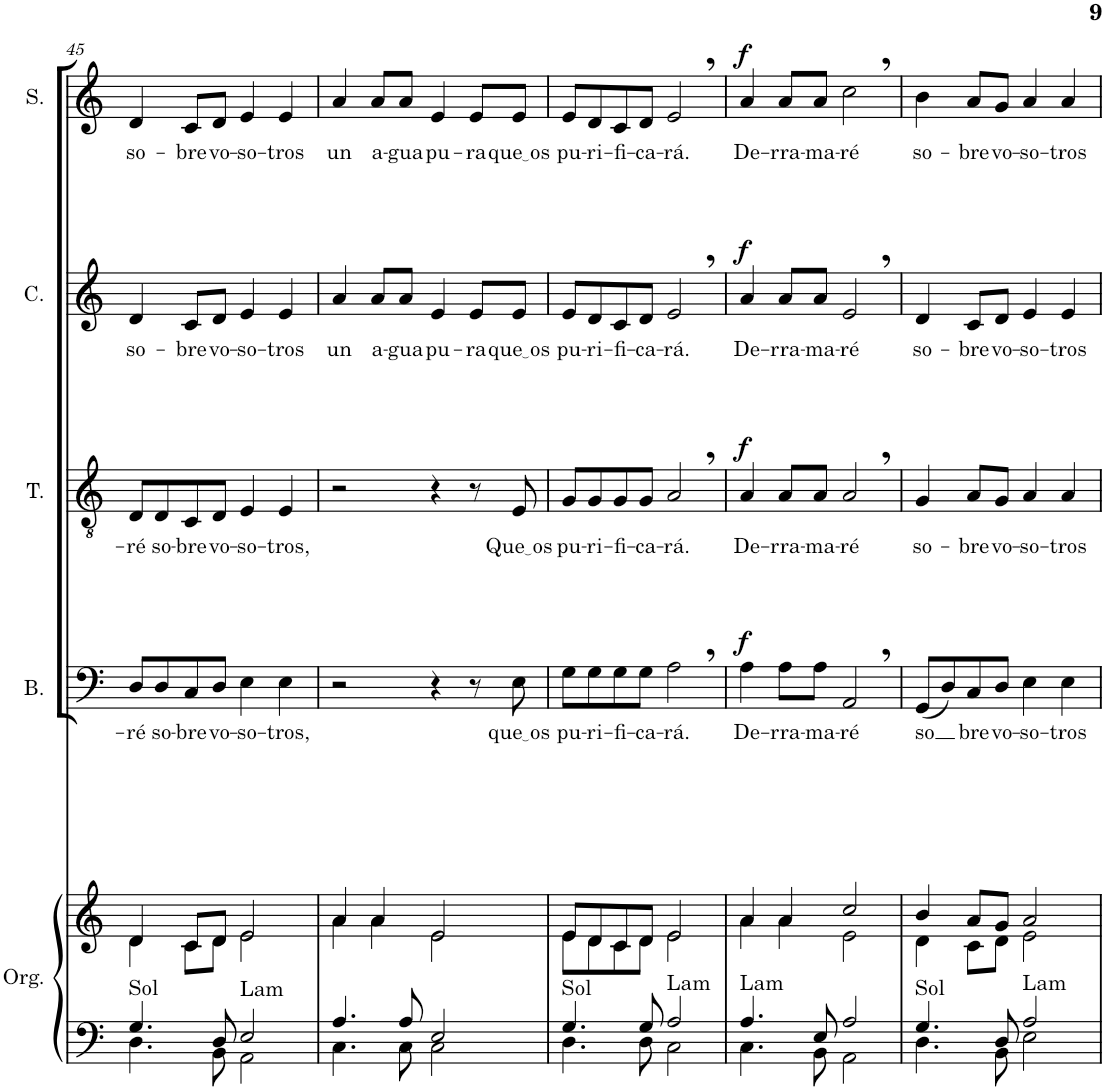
**kern	**kern	**harte	**kern	**text	**dynam	**kern	**text	**dynam	**kern	**text	**dynam	**kern	**text	**dynam
*part5	*part5	*part5	*part4	*part4	*part4	*part3	*part3	*part3	*part2	*part2	*part2	*part1	*part1	*part1
*staff6	*staff5	*	*staff4	*staff4	*staff4	*staff3	*staff3	*staff3	*staff2	*staff2	*staff2	*staff1	*staff1	*staff1
*I"Órgano	*	*	*I"Bajo	*	*	*I"Tenor	*	*	*I"Contralto	*	*	*I"Soprano	*	*
*	*	*	*I'B.	*	*	*I'T.	*	*	*I'C.	*	*	*I'S.	*	*
!!LO:PB:g=z
*clefF4	*clefG2	*	*clefF4	*	*	*clefGv2	*	*	*clefG2	*	*	*clefG2	*	*
*k[]	*k[]	*	*k[]	*	*	*k[]	*	*	*k[]	*	*	*k[]	*	*
*M4/4	*M4/4	*	*M4/4	*	*	*M4/4	*	*	*M4/4	*	*	*M4/4	*	*
=45	=45	=45	=45	=45	=45	=45	=45	=45	=45	=45	=45	=45	=45	=45
*^	*^	*	*	*	*	*	*	*	*	*	*	*	*	*
!	!	!	!	!LO:H:kt=Sol	!	!LO:LY:b	!	!	!LO:LY:b	!	!	!LO:LY:b	!	!	!LO:LY:b	!
4.G/	4.D\	4d/	4d\	N	8D/L	-ré	.	8D/L	-ré	.	4d/	so-	.	4d/	so-	.
!	!	!	!	!	!	!LO:LY:b	!	!	!LO:LY:b	!	!	!	!	!	!	!
.	.	.	.	.	8D/	so-	.	8D/	so-	.	.	.	.	.	.	.
!	!	!	!	!	!	!LO:LY:b	!	!	!LO:LY:b	!	!	!LO:LY:b	!	!	!LO:LY:b	!
.	.	8c/L	8c\L	.	8C/	-bre	.	8C/	-bre	.	8c/L	-bre	.	8c/L	-bre	.
!	!	!	!	!	!	!LO:LY:b	!	!	!LO:LY:b	!	!	!LO:LY:b	!	!	!LO:LY:b	!
8D/	8BB\	8d/J	8d\J	.	8D/J	vo-	.	8D/J	vo-	.	8d/J	vo-	.	8d/J	vo-	.
!	!	!	!	!LO:H:kt=Lam	!	!LO:LY:b	!	!	!LO:LY:b	!	!	!LO:LY:b	!	!	!LO:LY:b	!
2E/	2AA\	2e/	2e\	N	4E\	-so-	.	4E/	-so-	.	4e/	-so-	.	4e/	-so-	.
!	!	!	!	!	!	!LO:LY:b	!	!	!LO:LY:b	!	!	!LO:LY:b	!	!	!LO:LY:b	!
.	.	.	.	.	4E\	-tros,	.	4E/	-tros,	.	4e/	-tros	.	4e/	-tros	.
=46	=46	=46	=46	=46	=46	=46	=46	=46	=46	=46	=46	=46	=46	=46	=46	=46
!	!	!	!	!	!	!	!	!	!	!	!	!LO:LY:b	!	!	!LO:LY:b	!
4.A/	4.C\	4a/	4a\	.	2r	.	.	2r	.	.	4a/	un	.	4a/	un	.
!	!	!	!	!	!	!	!	!	!	!	!	!LO:LY:b	!	!	!LO:LY:b	!
.	.	4a/	4a\	.	.	.	.	.	.	.	8a/L	a-	.	8a/L	a-	.
!	!	!	!	!	!	!	!	!	!	!	!	!LO:LY:b	!	!	!LO:LY:b	!
8A/	8C\	.	.	.	.	.	.	.	.	.	8a/J	-gua	.	8a/J	-gua	.
!	!	!	!	!	!	!	!	!	!	!	!	!LO:LY:b	!	!	!LO:LY:b	!
2E/	2C\	2e/	2e\	.	4r	.	.	4r	.	.	4e/	pu-	.	4e/	pu-	.
!	!	!	!	!	!	!	!	!	!	!	!	!LO:LY:b	!	!	!LO:LY:b	!
.	.	.	.	.	8r	.	.	8r	.	.	8e/L	-ra	.	8e/L	-ra	.
!	!	!	!	!	!	!LO:LY:b	!	!	!LO:LY:b	!	!	!LO:LY:b	!	!	!LO:LY:b	!
.	.	.	.	.	8E\	que os	.	8E/	Que os	.	8e/J	que os	.	8e/J	que os	.
=47	=47	=47	=47	=47	=47	=47	=47	=47	=47	=47	=47	=47	=47	=47	=47	=47
!	!	!	!	!LO:H:kt=Sol	!	!LO:LY:b	!	!	!LO:LY:b	!	!	!LO:LY:b	!	!	!LO:LY:b	!
4.G/	4.D\	8e/L	8e\L	N	8G\L	pu-	.	8G/L	pu-	.	8e/L	pu-	.	8e/L	pu-	.
!	!	!	!	!	!	!LO:LY:b	!	!	!LO:LY:b	!	!	!LO:LY:b	!	!	!LO:LY:b	!
.	.	8d/	8d\	.	8G\	-ri-	.	8G/	-ri-	.	8d/	-ri-	.	8d/	-ri-	.
!	!	!	!	!	!	!LO:LY:b	!	!	!LO:LY:b	!	!	!LO:LY:b	!	!	!LO:LY:b	!
.	.	8c/	8c\	.	8G\	-fi-	.	8G/	-fi-	.	8c/	-fi-	.	8c/	-fi-	.
!	!	!	!	!	!	!LO:LY:b	!	!	!LO:LY:b	!	!	!LO:LY:b	!	!	!LO:LY:b	!
8G/	8D\	8d/J	8d\J	.	8G\J	-ca-	.	8G/J	-ca-	.	8d/J	-ca-	.	8d/J	-ca-	.
!	!	!	!	!LO:H:kt=Lam	!	!LO:LY:b	!	!	!LO:LY:b	!	!	!LO:LY:b	!	!	!LO:LY:b	!
2A/	2C\	2e/	2e\	N	2A,\	-rá.	.	2A,/	-rá.	.	2e,/	-rá.	.	2e,/	-rá.	.
=48	=48	=48	=48	=48	=48	=48	=48	=48	=48	=48	=48	=48	=48	=48	=48	=48
!	!	!	!	!LO:H:kt=Lam	!	!LO:LY:b	!LO:DY:a	!	!LO:LY:b	!LO:DY:a	!	!LO:LY:b	!LO:DY:a	!	!LO:LY:b	!LO:DY:a
4.A/	4.C\	4a/	4a\	N	4A\	De-	f	4A/	De-	f	4a/	De-	f	4a/	De-	f
!	!	!	!	!	!	!LO:LY:b	!	!	!LO:LY:b	!	!	!LO:LY:b	!	!	!LO:LY:b	!
.	.	4a/	4a\	.	8A\L	-rra-	.	8A/L	-rra-	.	8a/L	-rra-	.	8a/L	-rra-	.
!	!	!	!	!	!	!LO:LY:b	!	!	!LO:LY:b	!	!	!LO:LY:b	!	!	!LO:LY:b	!
8E/	8BB\	.	.	.	8A\J	-ma-	.	8A/J	-ma-	.	8a/J	-ma-	.	8a/J	-ma-	.
!	!	!	!	!	!	!LO:LY:b	!	!	!LO:LY:b	!	!	!LO:LY:b	!	!	!LO:LY:b	!
2A/	2AA\	2cc/	2e\	.	2AA,/	-ré	.	2A,/	-ré	.	2e,/	-ré	.	2cc,\	-ré	.
=49	=49	=49	=49	=49	=49	=49	=49	=49	=49	=49	=49	=49	=49	=49	=49	=49
!	!	!	!	!LO:H:kt=Sol	!	!LO:LY:b	!	!	!LO:LY:b	!	!	!LO:LY:b	!	!	!LO:LY:b	!
4.G/	4.D\	4b/	4d\	N	(8GG/L	so	.	4G/	so-	.	4d/	so-	.	4b\	so-	.
.	.	.	.	.	8D/)	.	.	.	.	.	.	.	.	.	.	.
!	!	!	!	!	!	!LO:LY:b	!	!	!LO:LY:b	!	!	!LO:LY:b	!	!	!LO:LY:b	!
.	.	8a/L	8c\L	.	8C/	bre	.	8A/L	-bre	.	8c/L	-bre	.	8a/L	-bre	.
!	!	!	!	!	!	!LO:LY:b	!	!	!LO:LY:b	!	!	!LO:LY:b	!	!	!LO:LY:b	!
8D/	8BB\	8g/J	8d\J	.	8D/J	vo-	.	8G/J	vo-	.	8d/J	vo-	.	8g/J	vo-	.
!	!	!	!	!LO:H:kt=Lam	!	!LO:LY:b	!	!	!LO:LY:b	!	!	!LO:LY:b	!	!	!LO:LY:b	!
2A/	2E\	2a/	2e\	N	4E\	-so-	.	4A/	-so-	.	4e/	-so-	.	4a/	-so-	.
!	!	!	!	!	!	!LO:LY:b	!	!	!LO:LY:b	!	!	!LO:LY:b	!	!	!LO:LY:b	!
.	.	.	.	.	4E\	-tros	.	4A/	-tros	.	4e/	-tros	.	4a/	-tros	.
*v	*v	*	*	*	*	*	*	*	*	*	*	*	*	*	*	*
*	*v	*v	*	*	*	*	*	*	*	*	*	*	*	*	*
=	=	=	=	=	=	=	=	=	=	=	=	=	=	=
*-	*-	*-	*-	*-	*-	*-	*-	*-	*-	*-	*-	*-	*-	*-
